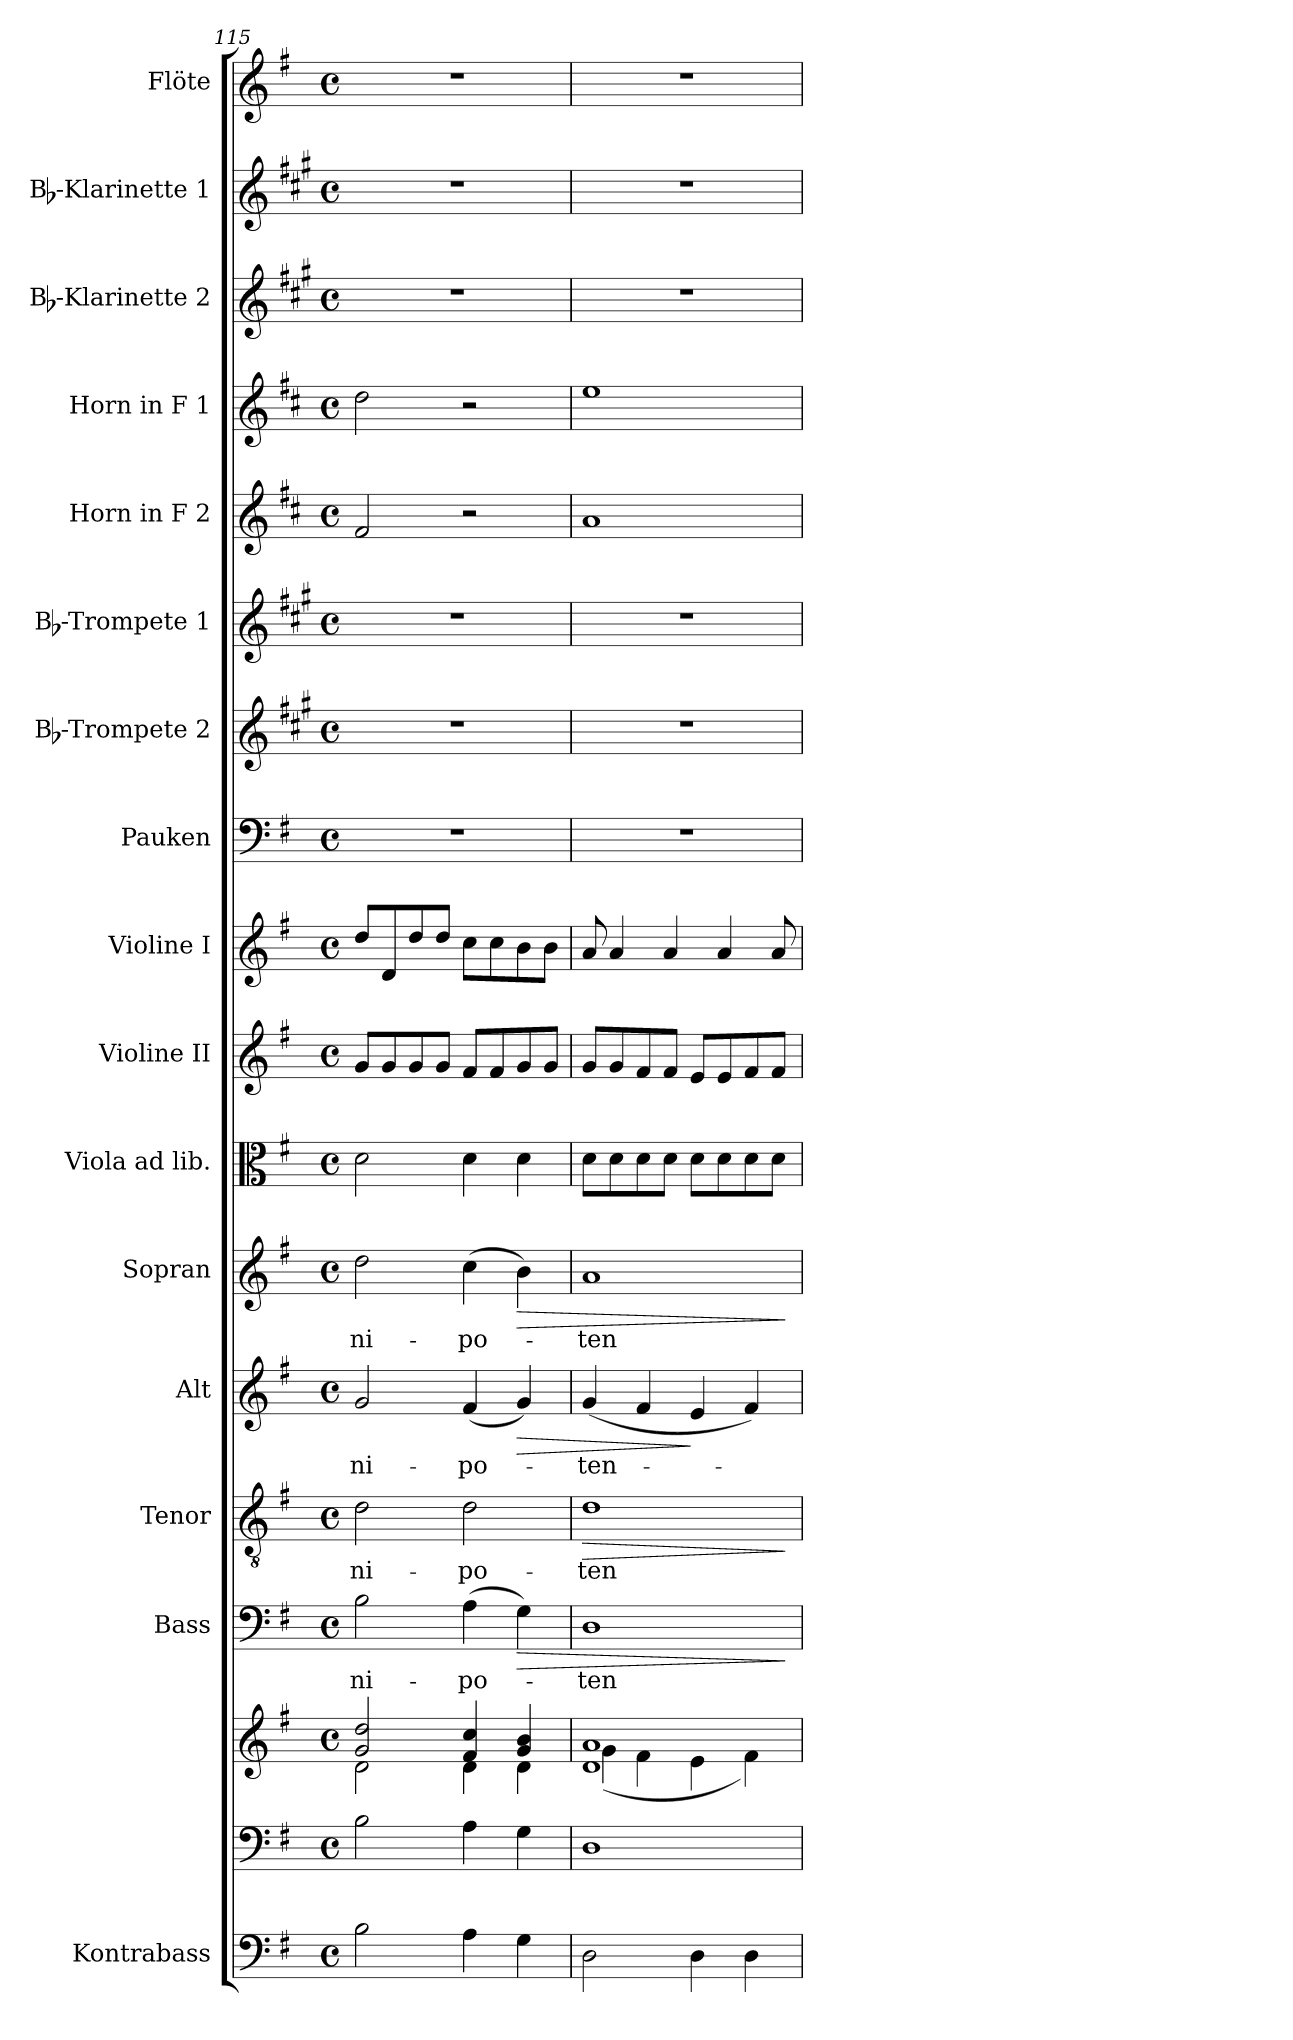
**kern	**kern	**kern	**kern	**text	**dynam	**kern	**text	**dynam	**kern	**text	**dynam	**kern	**text	**dynam	**kern	**kern	**kern	**kern	**kern	**kern	**kern	**kern	**kern	**kern	**kern
*part17	*part16	*part16	*part15	*part15	*part15	*part14	*part14	*part14	*part13	*part13	*part13	*part12	*part12	*part12	*part11	*part10	*part9	*part8	*part7	*part6	*part5	*part4	*part3	*part2	*part1
*staff18	*staff17	*staff16	*staff15	*staff15	*staff15	*staff14	*staff14	*staff14	*staff13	*staff13	*staff13	*staff12	*staff12	*staff12	*staff11	*staff10	*staff9	*staff8	*staff7	*staff6	*staff5	*staff4	*staff3	*staff2	*staff1
*I"Kontrabass	*	*	*I"Bass	*	*	*I"Tenor	*	*	*I"Alt	*	*	*I"Sopran	*	*	*I"Viola ad lib.	*I"Violine II	*I"Violine I	*I"Pauken	*I"Bb-Trompete 2	*I"Bb-Trompete 1	*I"Horn in F 2	*I"Horn in F 1	*I"Bb-Klarinette 2	*I"Bb-Klarinette 1	*I"Flöte
*I'Kb.	*	*	*I'B.	*	*	*I'T.	*	*	*I'A.	*	*	*I'S.	*	*	*I'Vla.	*I'Vl. II	*I'Vl. I	*I'Pk.	*I'Bb Trp. 2	*I'Bb Trp. 1	*	*	*I'Bb Kl. 2	*I'Bb Kl. 1	*I'Fl.
*clefF4	*clefF4	*clefG2	*clefF4	*	*	*clefGv2	*	*	*clefG2	*	*	*clefG2	*	*	*clefC3	*clefG2	*clefG2	*clefF4	*clefG2	*clefG2	*clefG2	*clefG2	*clefG2	*clefG2	*clefG2
*ITrd7c12	*	*	*	*	*	*	*	*	*	*	*	*	*	*	*	*	*	*	*ITrd1c2	*ITrd1c2	*ITrd4c7	*ITrd4c7	*ITrd1c2	*ITrd1c2	*
*k[f#]	*k[f#]	*k[f#]	*k[f#]	*	*	*k[f#]	*	*	*k[f#]	*	*	*k[f#]	*	*	*k[f#]	*k[f#]	*k[f#]	*k[f#]	*k[f#]	*k[f#]	*k[f#]	*k[f#]	*k[f#]	*k[f#]	*k[f#]
*G:	*G:	*G:	*G:	*	*	*G:	*	*	*G:	*	*	*G:	*	*	*G:	*G:	*G:	*G:	*G:	*G:	*G:	*G:	*G:	*G:	*G:
*M4/4	*M4/4	*M4/4	*M4/4	*	*	*M4/4	*	*	*M4/4	*	*	*M4/4	*	*	*M4/4	*M4/4	*M4/4	*M4/4	*M4/4	*M4/4	*M4/4	*M4/4	*M4/4	*M4/4	*M4/4
*met(c)	*met(c)	*met(c)	*met(c)	*	*	*met(c)	*	*	*met(c)	*	*	*met(c)	*	*	*met(c)	*met(c)	*met(c)	*met(c)	*met(c)	*met(c)	*met(c)	*met(c)	*met(c)	*met(c)	*met(c)
=115	=115	=115	=115	=115	=115	=115	=115	=115	=115	=115	=115	=115	=115	=115	=115	=115	=115	=115	=115	=115	=115	=115	=115	=115	=115
*	*	*^	*	*	*	*	*	*	*	*	*	*	*	*	*	*	*	*	*	*	*	*	*	*	*
!	!	!	!	!	!LO:LY:b	!	!	!LO:LY:b	!	!	!LO:LY:b	!	!	!LO:LY:b	!	!	!	!	!	!	!	!	!	!	!	!
2BB\	2B\	2g/ 2dd/	2d\	2B\	-ni-	.	2d\	-ni-	.	2g/	-ni-	.	2dd\	-ni-	.	2d\	8g/L	8dd/L	1r	1r	1r	2B/	2g\	1r	1r	1r
.	.	.	.	.	.	.	.	.	.	.	.	.	.	.	.	.	8g/	8d/	.	.	.	.	.	.	.	.
.	.	.	.	.	.	.	.	.	.	.	.	.	.	.	.	.	8g/	8dd/	.	.	.	.	.	.	.	.
.	.	.	.	.	.	.	.	.	.	.	.	.	.	.	.	.	8g/J	8dd/J	.	.	.	.	.	.	.	.
!	!	!	!	!	!LO:LY:b	!	!	!LO:LY:b	!	!	!LO:LY:b	!	!	!LO:LY:b	!	!	!	!	!	!	!	!	!	!	!	!
4AA\	4A\	4f#/ 4cc/	4d\	(>4A\	-po-	.	2d\	-po-	.	(<4f#/	-po-	.	(>4cc\	-po-	.	4d\	8f#/L	8cc\L	.	.	.	2r	2r	.	.	.
.	.	.	.	.	.	.	.	.	.	.	.	.	.	.	.	.	8f#/	8cc\	.	.	.	.	.	.	.	.
!	!	!	!	!	!	!LO:HP:b	!	!	!	!	!	!LO:HP:b	!	!	!LO:HP:b	!	!	!	!	!	!	!	!	!	!	!
4GG\	4G\	4g/ 4b/	4d\	4G\)	.	>	.	.	.	4g/)	.	>	4b\)	.	>	4d\	8g/	8b\	.	.	.	.	.	.	.	.
.	.	.	.	.	.	.	.	.	.	.	.	.	.	.	.	.	8g/J	8b\J	.	.	.	.	.	.	.	.
=116	=116	=116	=116	=116	=116	=116	=116	=116	=116	=116	=116	=116	=116	=116	=116	=116	=116	=116	=116	=116	=116	=116	=116	=116	=116	=116
!	!	!	!	!	!LO:LY:b	!	!	!LO:LY:b	!LO:HP:b	!	!LO:LY:b	!	!	!LO:LY:b	!	!	!	!	!	!	!	!	!	!	!	!
2DD\	1D	1d 1a	(<4g\	1D	-ten-	.	1d	-ten-	>	(<4g/	-ten-	.	1a	-ten-	.	8d\L	8g/L	8a/	1r	1r	1r	1d	1a	1r	1r	1r
.	.	.	.	.	.	.	.	.	.	.	.	.	.	.	.	8d\	8g/	4a/	.	.	.	.	.	.	.	.
.	.	.	4f#\	.	.	.	.	.	.	4f#/	.	.	.	.	.	8d\	8f#/	.	.	.	.	.	.	.	.	.
.	.	.	.	.	.	.	.	.	.	.	.	.	.	.	.	8d\J	8f#/J	4a/	.	.	.	.	.	.	.	.
4DD\	.	.	4e\	.	.	.	.	.	.	4e/	.	]	.	.	.	8d\L	8e/L	.	.	.	.	.	.	.	.	.
.	.	.	.	.	.	.	.	.	.	.	.	.	.	.	.	8d\	8e/	4a/	.	.	.	.	.	.	.	.
4DD\	.	.	4f#\)	.	.	.	.	.	.	4f#/)	.	.	.	.	.	8d\	8f#/	.	.	.	.	.	.	.	.	.
.	.	.	.	.	.	.	.	.	.	.	.	.	.	.	.	8d\J	8f#/J	8a/	.	.	.	.	.	.	.	.
*	*	*v	*v	*	*	*	*	*	*	*	*	*	*	*	*	*	*	*	*	*	*	*	*	*	*	*
.	.	.	.	.	]	.	.	]	.	.	.	.	.	]	.	.	.	.	.	.	.	.	.	.	.
=	=	=	=	=	=	=	=	=	=	=	=	=	=	=	=	=	=	=	=	=	=	=	=	=	=
*-	*-	*-	*-	*-	*-	*-	*-	*-	*-	*-	*-	*-	*-	*-	*-	*-	*-	*-	*-	*-	*-	*-	*-	*-	*-
